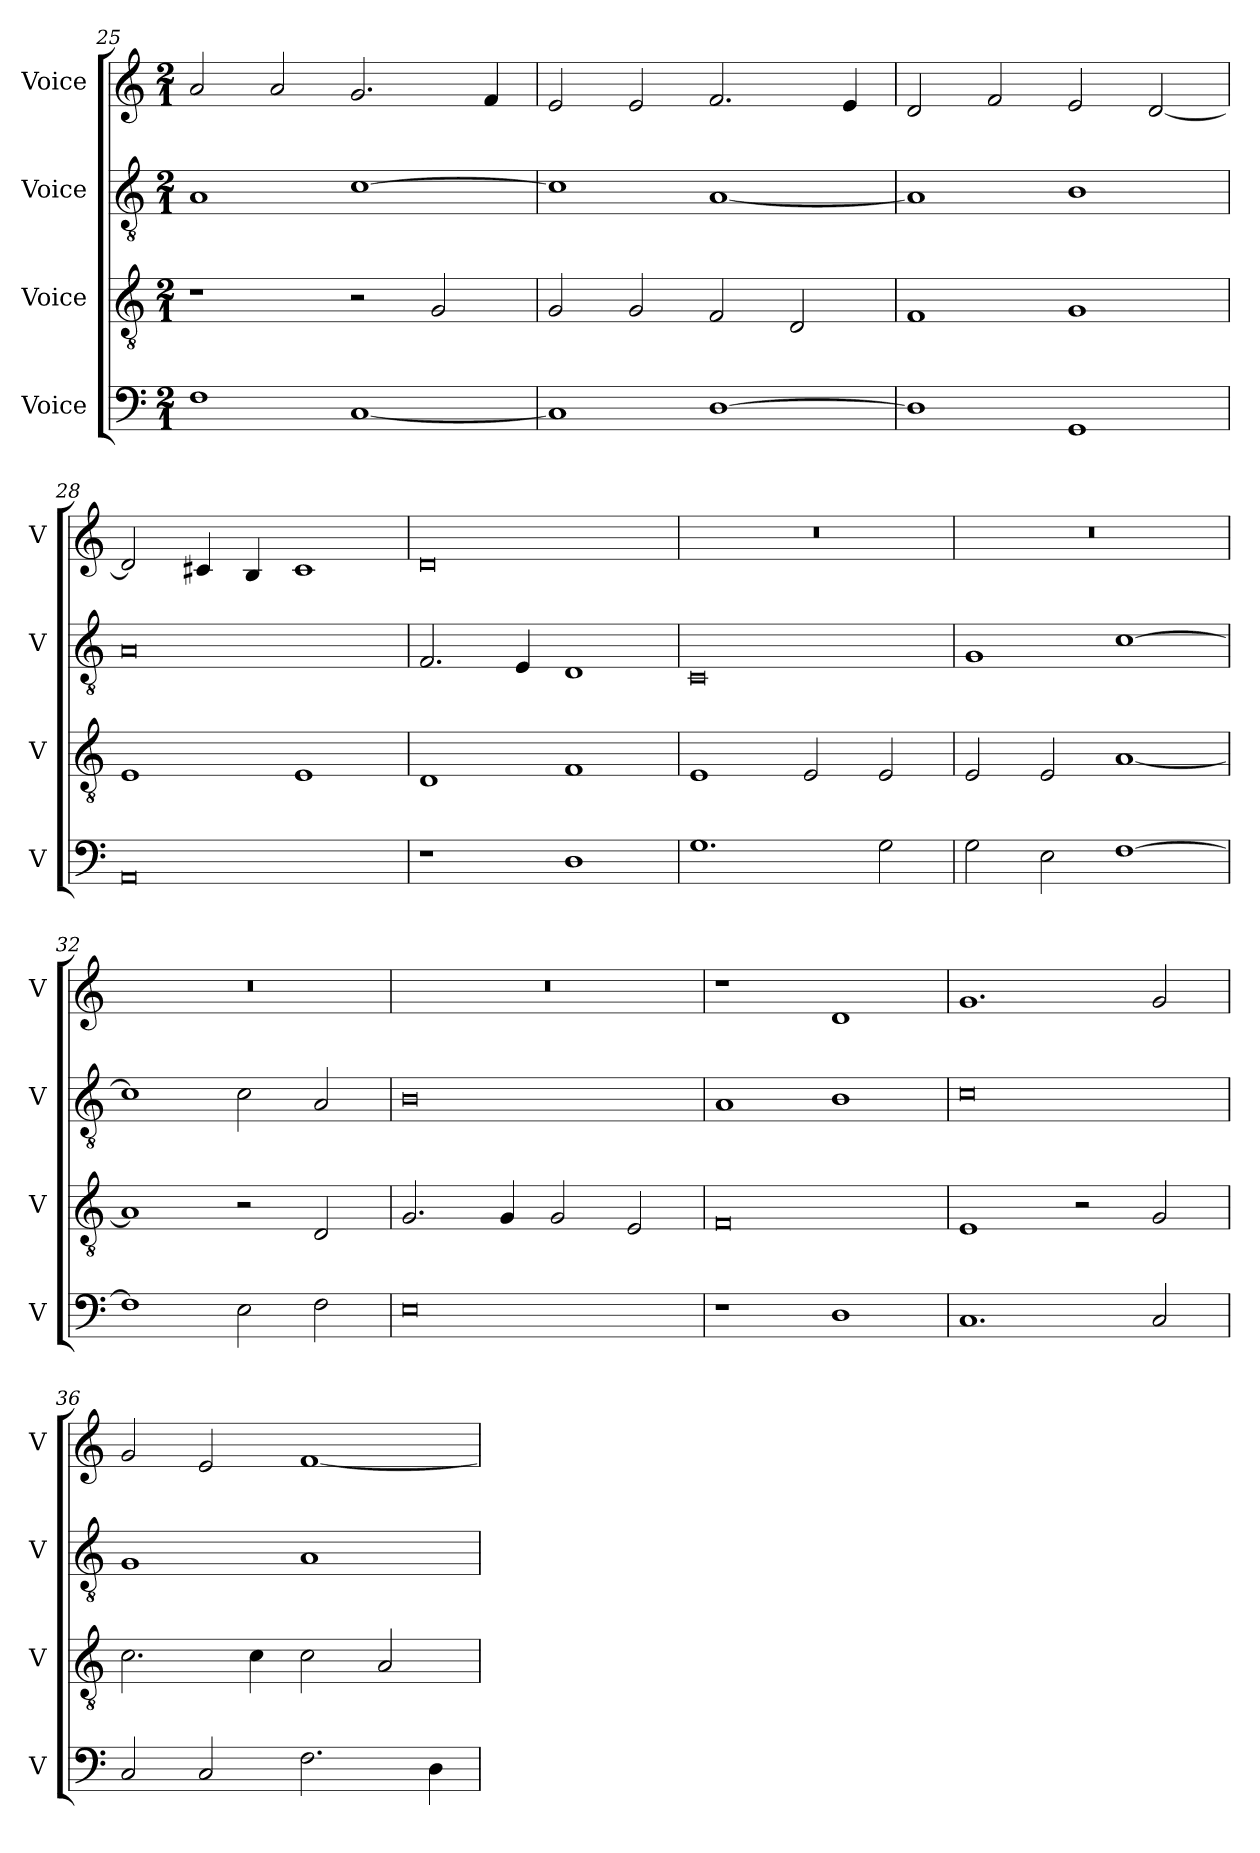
**kern	**kern	**kern	**kern
*part4	*part3	*part2	*part1
*staff4	*staff3	*staff2	*staff1
*I"Voice	*I"Voice	*I"Voice	*I"Voice
*I'V	*I'V	*I'V	*I'V
!!LO:LB:g=z
*clefF4	*clefGv2	*clefGv2	*clefG2
*k[]	*k[]	*k[]	*k[]
*M2/1	*M2/1	*M2/1	*M2/1
=25	=25	=25	=25
1F	1r	1A	2a/
.	.	.	2a/
[1C	2r	[1c	2.g/
.	2G/	.	.
.	.	.	4f/
=26	=26	=26	=26
1C]	2G/	1c]	2e/
.	2G/	.	2e/
[1D	2F/	[1A	2.f/
.	2D/	.	.
.	.	.	4e/
=27	=27	=27	=27
1D]	1F	1A]	2d/
.	.	.	2f/
1GG	1G	1B	2e/
.	.	.	[2d/
=28	=28	=28	=28
0AA	1E	0A	2d/]
.	.	.	4c#X/
.	.	.	4B/
.	1E	.	1c#
!!LO:PB:g=z
=29	=29	=29	=29
1r	1D	2.F/	0d
.	.	4E/	.
1D	1F	1D	.
=30	=30	=30	=30
1.G	1E	0C	0r
.	2E/	.	.
2G\	2E/	.	.
=31	=31	=31	=31
2G\	2E/	1G	0r
2E\	2E/	.	.
[1F	[1A	[1c	.
=32	=32	=32	=32
1F]	1A]	1c]	0r
2E\	2r	2c\	.
2F\	2D/	2A/	.
!!LO:LB:g=z
=33	=33	=33	=33
0E	2.G/	0B	0r
.	4G/	.	.
.	2G/	.	.
.	2E/	.	.
=34	=34	=34	=34
1r	0F	1A	1r
1D	.	1B	1d
=35	=35	=35	=35
1.C	1E	0c	1.g
.	2r	.	.
2C/	2G/	.	2g/
=36	=36	=36	=36
2C/	2.c\	1G	2g/
2C/	.	.	2e/
.	4c\	.	.
2.F\	2c\	1A	[1f
.	2A/	.	.
4D\	.	.	.
=	=	=	=
*-	*-	*-	*-
